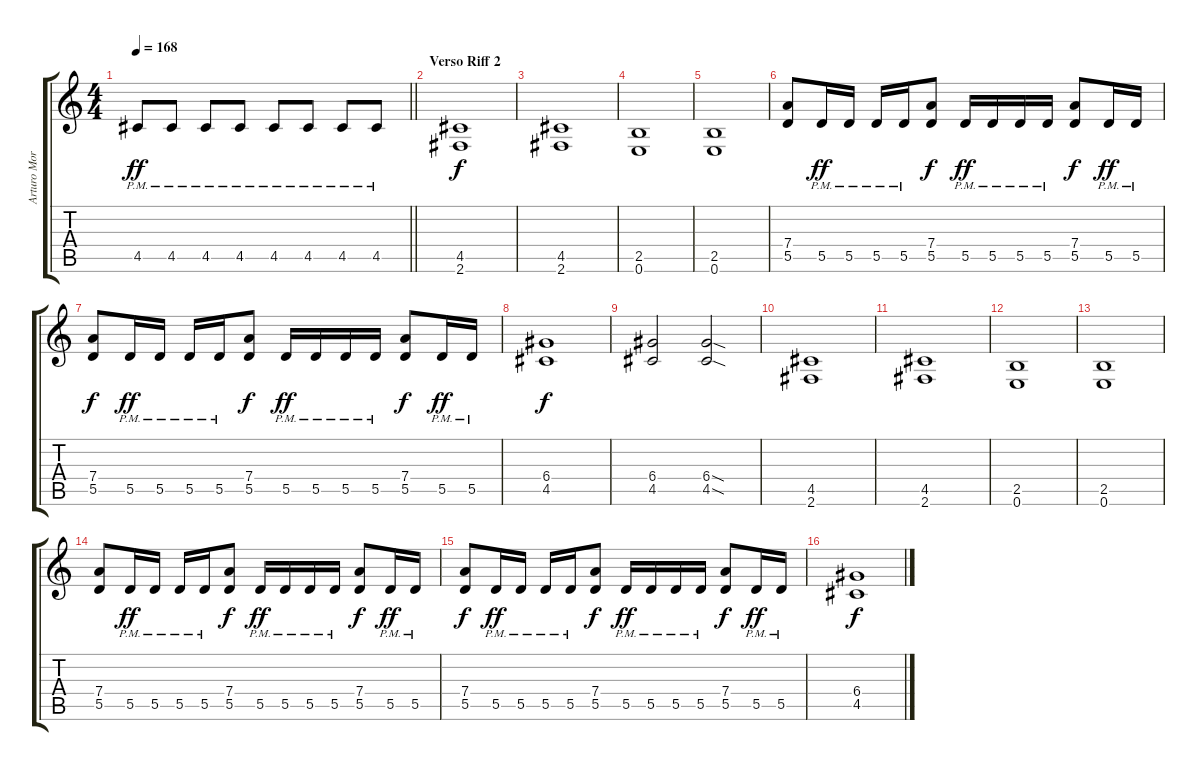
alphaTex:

\track ("Arturo Morras" "Arturo Mor") {instrument overdrivenguitar}
\staff {score tabs}
\tuning (E4 B3 G3 D3 A2 E2) {hide}
\ts (4 4)
\tempo 168
\clef g2
\barLineRight lightlight
\ks c
4.5{pm}.8{dy ff} 4.5{pm}.8 4.5{pm}.8 4.5{pm}.8 4.5{pm}.8 4.5{pm}.8 4.5{pm}.8 4.5{pm}.8 |
\section ("" "Verso Riff 2")
(4.5 2.6).1{dy f} |
(4.5 2.6).1 |
(2.5 0.6).1 |
(2.5 0.6).1 |
(7.4 5.5).8 5.5{pm}.16{dy ff} 5.5{pm}.16 5.5{pm}.16 5.5{pm}.16 (7.4 5.5).8{dy f} 5.5{pm}.16{dy ff} 5.5{pm}.16 5.5{pm}.16 5.5{pm}.16 (7.4 5.5).8{dy f} 5.5{pm}.16{dy ff} 5.5{pm}.16 |
(7.4 5.5).8{dy f} 5.5{pm}.16{dy ff} 5.5{pm}.16 5.5{pm}.16 5.5{pm}.16 (7.4 5.5).8{dy f} 5.5{pm}.16{dy ff} 5.5{pm}.16 5.5{pm}.16 5.5{pm}.16 (7.4 5.5).8{dy f} 5.5{pm}.16{dy ff} 5.5{pm}.16 |
(6.4 4.5).1{dy f} |
(6.4 4.5).2 (6.4{sod} 4.5{sod}).2 |
(4.5 2.6).1 |
(4.5 2.6).1 |
(2.5 0.6).1 |
(2.5 0.6).1 |
(7.4 5.5).8 5.5{pm}.16{dy ff} 5.5{pm}.16 5.5{pm}.16 5.5{pm}.16 (7.4 5.5).8{dy f} 5.5{pm}.16{dy ff} 5.5{pm}.16 5.5{pm}.16 5.5{pm}.16 (7.4 5.5).8{dy f} 5.5{pm}.16{dy ff} 5.5{pm}.16 |
(7.4 5.5).8{dy f} 5.5{pm}.16{dy ff} 5.5{pm}.16 5.5{pm}.16 5.5{pm}.16 (7.4 5.5).8{dy f} 5.5{pm}.16{dy ff} 5.5{pm}.16 5.5{pm}.16 5.5{pm}.16 (7.4 5.5).8{dy f} 5.5{pm}.16{dy ff} 5.5{pm}.16 |
(6.4 4.5).1{dy f}
